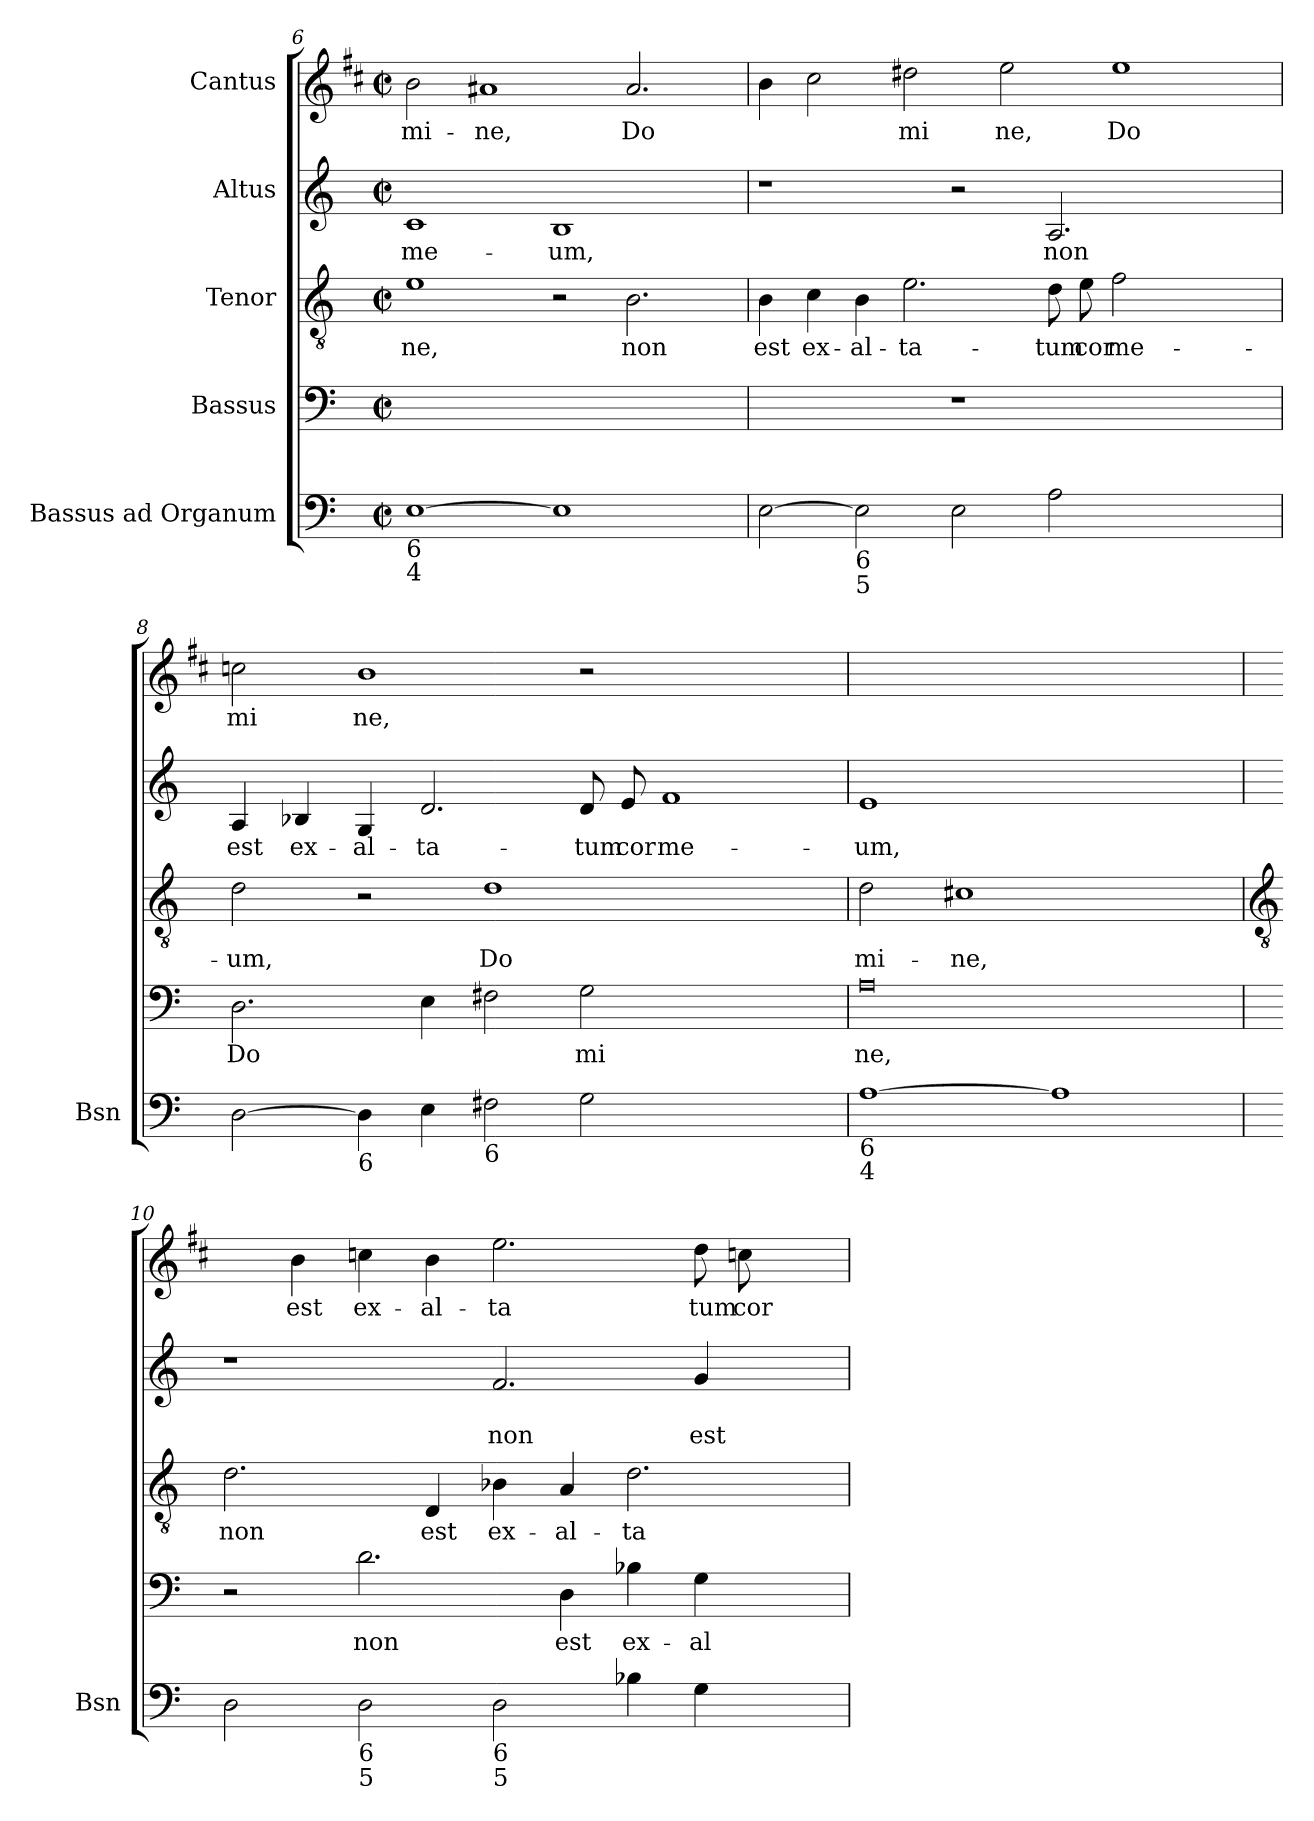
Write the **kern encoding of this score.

**kern	**kern	**text	**text	**kern	**text	**kern	**text	**text	**kern	**text
*part5	*part4	*part4	*part4	*part3	*part3	*part2	*part2	*part2	*part1	*part1
*staff5	*staff4	*staff4	*staff4	*staff3	*staff3	*staff2	*staff2	*staff2	*staff1	*staff1
*I"Bassus ad Organum	*I"Bassus	*	*	*I"Tenor	*	*I"Altus	*	*	*I"Cantus	*
*I'Bsn	*	*	*	*	*	*	*	*	*	*
*clefF4	*clefF4	*	*	*clefGv2	*	*clefG2	*	*	*clefG2	*
*	*	*	*	*	*	*	*	*	*ITrd1c2	*
*k[]	*k[]	*	*	*k[]	*	*k[]	*	*	*k[]	*
*C:	*C:	*	*	*C:	*	*C:	*	*	*C:	*
*M4/2	*M4/2	*	*	*M4/2	*	*M4/2	*	*	*M4/2	*
*met(c|)	*met(c|)	*	*	*met(c|)	*	*met(c|)	*	*	*met(c|)	*
=6	=6	=6	=6	=6	=6	=6	=6	=6	=6	=6
!LO:TX:b:t=6\n4	!	!	!	!	!	!	!	!	!	!
!	!	!	!LO:LY:b	!	!LO:LY:b	!	!LO:LY:b	!	!	!LO:LY:b
[1E	[0Eyy	.	ne,	1e	-ne,	1c	me-	.	2a	mi-
!	!	!	!	!	!	!	!	!	!	!LO:LY:b
.	.	.	.	.	.	.	.	.	1g#X	-ne,
!	!	!	!	!	!	!	!LO:LY:b	!	!	!
1E]	.	.	.	2r	.	1B	-um,	.	.	.
!	!	!	!	!	!LO:LY:b	!	!	!	!	!LO:LY:b
.	.	.	.	2.B	non	.	.	.	2.g#	Do
4ryy	4ryy	.	.	.	.	4ryy	.	.	.	.
=7	=7	=7	=7	=7	=7	=7	=7	=7	=7	=7
!	!	!	!	!	!LO:LY:b	!	!	!	!	!
[2E	2.Eyy_	.	.	4B	est	1r	.	.	4a	.
!	!	!	!	!	!LO:LY:b	!	!	!	!	!
.	.	.	.	4c	ex-	.	.	.	2b	.
!LO:TX:b:t=6	!	!	!	!	!	!	!	!	!	!
!LO:TX:b:t=5	!	!	!	!	!	!	!	!	!	!
!	!	!	!	!	!LO:LY:b	!	!	!	!	!
2E]	.	.	.	4B	-al-	.	.	.	.	.
!	!	!	!	!	!LO:LY:b	!	!	!	!	!LO:LY:b
.	4Eyy]	.	.	2.e	-ta-	.	.	.	2cc#X	mi
2E	1r	.	.	.	.	2r	.	.	.	.
!	!	!	!	!	!	!	!	!	!	!LO:LY:b
.	.	.	.	.	.	.	.	.	2dd	ne,
!	!	!	!	!	!LO:LY:b	!	!LO:LY:b	!	!	!
2A	.	.	.	8d	-tum	2.A	non	.	.	.
!	!	!	!	!	!LO:LY:b	!	!	!	!	!
.	.	.	.	8e	cor	.	.	.	.	.
!	!	!	!	!	!LO:LY:b	!	!	!	!	!LO:LY:b
.	.	.	.	2f	me-	.	.	.	1dd	Do
2.ryy	2.ryy	.	.	.	.	.	.	.	.	.
.	.	.	.	2ryy	.	2ryy	.	.	.	.
=8	=8	=8	=8	=8	=8	=8	=8	=8	=8	=8
!	!	!LO:LY:b	!	!	!LO:LY:b	!	!LO:LY:b	!	!	!LO:LY:b
[2D	2.D	Do	.	2d	-um,	4A	est	.	2b-X	mi
!	!	!	!	!	!	!	!LO:LY:b	!	!	!
.	.	.	.	.	.	4B-X	ex-	.	.	.
!LO:TX:b:t=6	!	!	!	!	!	!	!	!	!	!
!	!	!	!	!	!	!	!LO:LY:b	!	!	!LO:LY:b
4D]	.	.	.	2r	.	4G	-al-	.	1a	ne,
!	!	!	!	!	!	!	!LO:LY:b	!	!	!
4E	4E	.	.	.	.	2.d	-ta-	.	.	.
!LO:TX:b:t=6	!	!	!	!	!	!	!	!	!	!
!	!	!	!	!	!LO:LY:b	!	!	!	!	!
2F#X	2F#X	.	.	1d	Do	.	.	.	.	.
!	!	!LO:LY:b	!	!	!	!	!LO:LY:b	!	!	!
2G	2G	mi	.	.	.	8d	-tum	.	2r	.
!	!	!	!	!	!	!	!LO:LY:b	!	!	!
.	.	.	.	.	.	8e	cor	.	.	.
!	!	!	!	!	!	!	!LO:LY:b	!	!	!
.	.	.	.	.	.	1f	me-	.	.	.
2.ryy	2.ryy	.	.	2.ryy	.	.	.	.	2.ryy	.
=9	=9	=9	=9	=9	=9	=9	=9	=9	=9	=9
!LO:TX:b:t=6\n4	!	!	!	!	!	!	!	!	!	!
!	!	!LO:LY:b	!	!	!LO:LY:b	!	!LO:LY:b	!	!	!LO:LY:b
[1A	0A	ne,	.	2d	mi-	1e	-um,	.	[2ayy	non
!	!	!	!	!	!LO:LY:b	!	!	!	!	!
.	.	.	.	1c#X	-ne,	.	.	.	1.ryy	.
1A]	.	.	.	.	.	1ryy	.	.	.	.
.	.	.	.	2ryy	.	.	.	.	.	.
!!LO:LB:g=z
=10	=10	=10	=10	=10	=10	=10	=10	=10	=10	=10
*	*	*	*	*clefGv2	*	*	*	*	*	*
!	!	!	!	!	!LO:LY:b	!	!	!	!	!
2D	2r	.	.	2.d	non	1r	.	.	4ayy]	.
!	!	!	!	!	!	!	!	!	!	!LO:LY:b
.	.	.	.	.	.	.	.	.	4a	est
!LO:TX:b:t=6	!	!	!	!	!	!	!	!	!	!
!LO:TX:b:t=5	!	!	!	!	!	!	!	!	!	!
!	!	!LO:LY:b	!	!	!	!	!	!	!	!LO:LY:b
2D	2.d	non	.	.	.	.	.	.	4b-X	ex-
!	!	!	!	!	!LO:LY:b	!	!	!	!	!LO:LY:b
.	.	.	.	4D	est	.	.	.	4a	-al-
!LO:TX:b:t=6	!	!	!	!	!	!	!	!	!	!
!LO:TX:b:t=5	!	!	!	!	!	!	!	!	!	!
!	!	!	!	!	!LO:LY:b	!	!	!LO:LY:b	!	!LO:LY:b
2D	.	.	.	4B-X	ex-	2.f	.	non	2.dd	-ta
!	!	!LO:LY:b	!	!	!LO:LY:b	!	!	!	!	!
.	4D	est	.	4A	-al-	.	.	.	.	.
!	!	!LO:LY:b	!	!	!LO:LY:b	!	!	!	!	!
4B-X	4B-X	ex-	.	2.d	-ta	.	.	.	.	.
!	!	!LO:LY:b	!	!	!	!	!	!LO:LY:b	!	!LO:LY:b
4G	4G	-al	.	.	.	4g	.	est	8cc	tum
!	!	!	!	!	!	!	!	!	!	!LO:LY:b
.	.	.	.	.	.	.	.	.	8b-X	cor
4ryy	4ryy	.	.	.	.	4ryy	.	.	4ryy	.
=	=	=	=	=	=	=	=	=	=	=
*-	*-	*-	*-	*-	*-	*-	*-	*-	*-	*-
